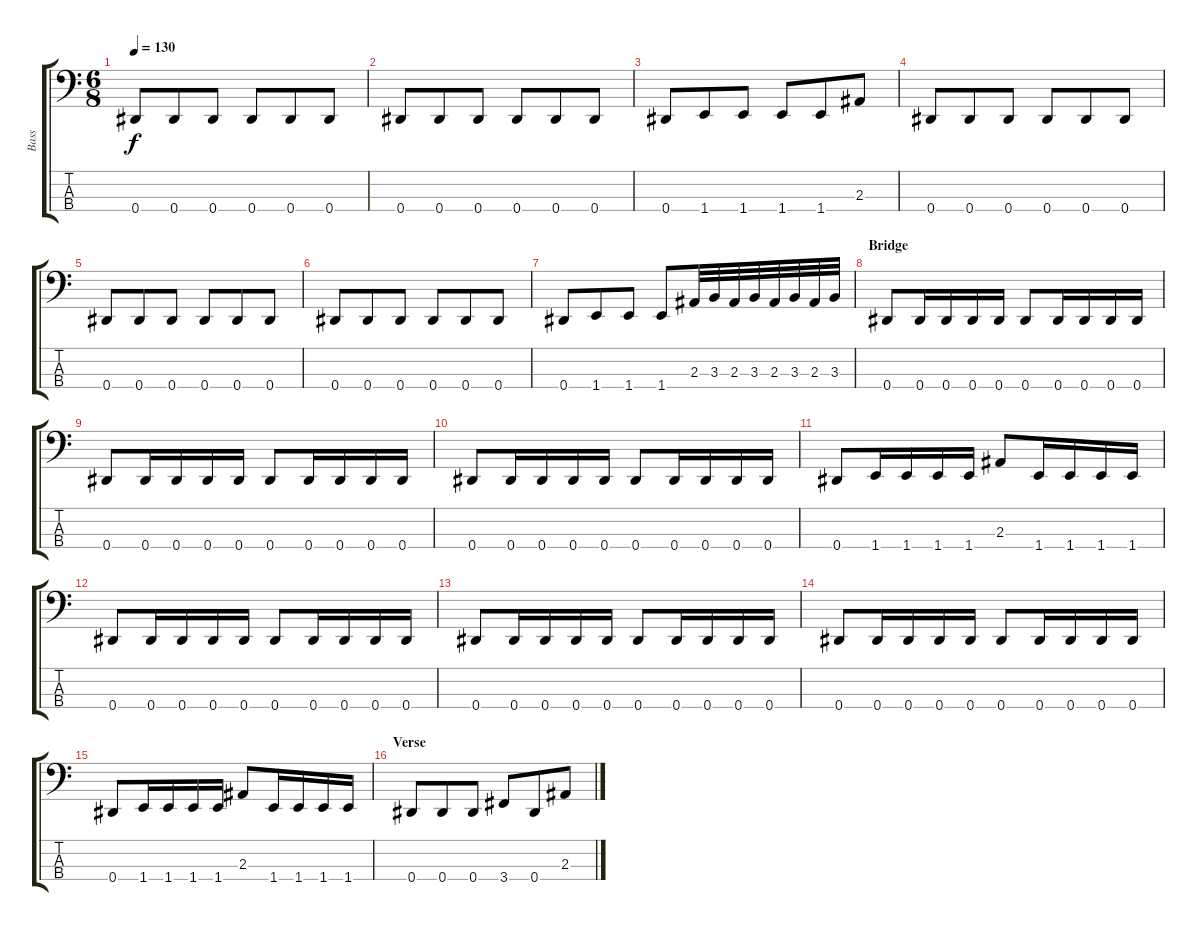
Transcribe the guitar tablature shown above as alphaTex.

\track ("Bass" "Bass") {instrument electricbasspick}
\staff {score tabs}
\tuning (Gb2 Db2 Ab1 Eb1) {hide}
\ts (6 8)
\tempo 130
\clef f4
\ks c
0.4.8{dy f} 0.4.8 0.4.8 0.4.8 0.4.8 0.4.8 |
0.4.8 0.4.8 0.4.8 0.4.8 0.4.8 0.4.8 |
0.4.8 1.4.8 1.4.8 1.4.8 1.4.8 2.3.8 |
0.4.8 0.4.8 0.4.8 0.4.8 0.4.8 0.4.8 |
0.4.8 0.4.8 0.4.8 0.4.8 0.4.8 0.4.8 |
0.4.8 0.4.8 0.4.8 0.4.8 0.4.8 0.4.8 |
0.4.8 1.4.8 1.4.8 1.4.8 2.3.32 3.3.32 2.3.32 3.3.32 2.3.32 3.3.32 2.3.32 3.3.32 |
\section ("" "Bridge")
0.4.8 0.4.16 0.4.16 0.4.16 0.4.16 0.4.8 0.4.16 0.4.16 0.4.16 0.4.16 |
0.4.8 0.4.16 0.4.16 0.4.16 0.4.16 0.4.8 0.4.16 0.4.16 0.4.16 0.4.16 |
0.4.8 0.4.16 0.4.16 0.4.16 0.4.16 0.4.8 0.4.16 0.4.16 0.4.16 0.4.16 |
0.4.8 1.4.16 1.4.16 1.4.16 1.4.16 2.3.8 1.4.16 1.4.16 1.4.16 1.4.16 |
0.4.8 0.4.16 0.4.16 0.4.16 0.4.16 0.4.8 0.4.16 0.4.16 0.4.16 0.4.16 |
0.4.8 0.4.16 0.4.16 0.4.16 0.4.16 0.4.8 0.4.16 0.4.16 0.4.16 0.4.16 |
0.4.8 0.4.16 0.4.16 0.4.16 0.4.16 0.4.8 0.4.16 0.4.16 0.4.16 0.4.16 |
0.4.8 1.4.16 1.4.16 1.4.16 1.4.16 2.3.8 1.4.16 1.4.16 1.4.16 1.4.16 |
\section ("" "Verse")
0.4.8 0.4.8 0.4.8 3.4.8 0.4.8 2.3.8
